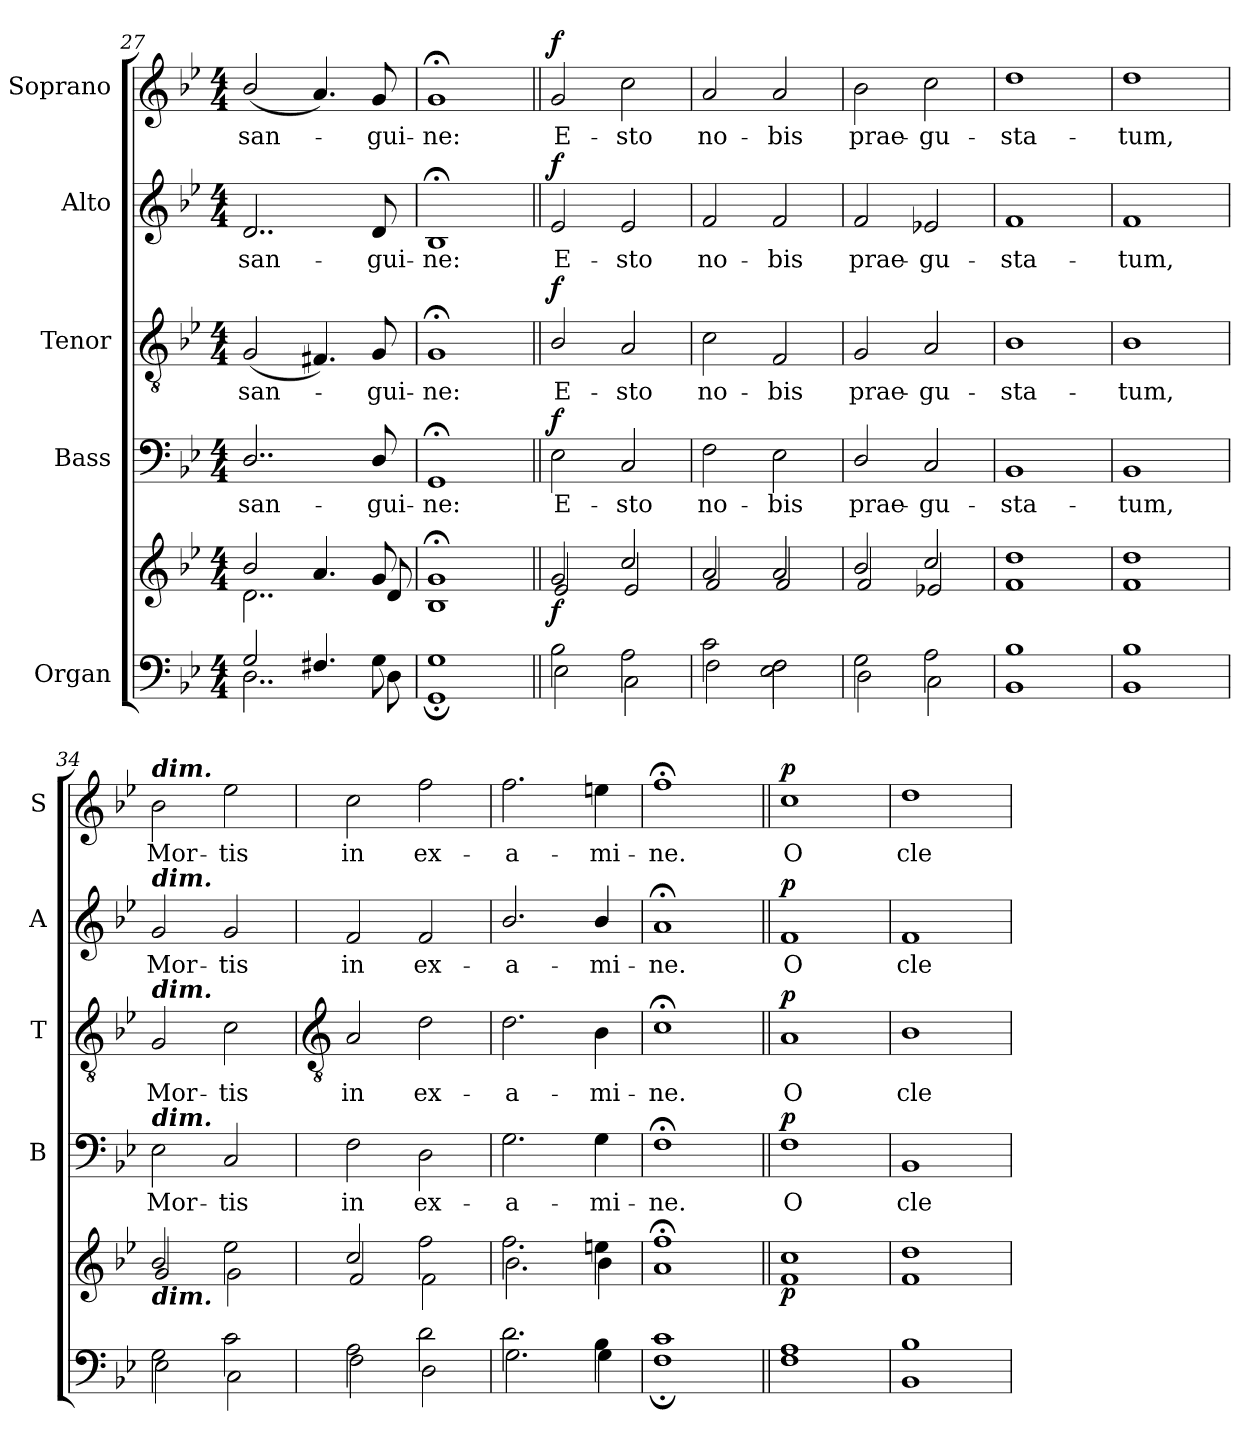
**kern	**kern	**dynam	**kern	**text	**dynam	**kern	**text	**dynam	**kern	**text	**dynam	**kern	**text	**dynam
*part5	*part5	*part5	*part4	*part4	*part4	*part3	*part3	*part3	*part2	*part2	*part2	*part1	*part1	*part1
*staff6	*staff5	*staff5/6	*staff4	*staff4	*staff4	*staff3	*staff3	*staff3	*staff2	*staff2	*staff2	*staff1	*staff1	*staff1
*I"Organ	*	*	*I"Bass	*	*	*I"Tenor	*	*	*I"Alto	*	*	*I"Soprano	*	*
*	*	*	*I'B	*	*	*I'T	*	*	*I'A	*	*	*I'S	*	*
!!LO:LB:g=z
*clefF4	*clefG2	*	*clefF4	*	*	*clefGv2	*	*	*clefG2	*	*	*clefG2	*	*
*k[b-e-]	*k[b-e-]	*	*k[b-e-]	*	*	*k[b-e-]	*	*	*k[b-e-]	*	*	*k[b-e-]	*	*
*B-:	*B-:	*	*B-:	*	*	*B-:	*	*	*B-:	*	*	*B-:	*	*
*M4/4	*M4/4	*	*M4/4	*	*	*M4/4	*	*	*M4/4	*	*	*M4/4	*	*
=27	=27	=27	=27	=27	=27	=27	=27	=27	=27	=27	=27	=27	=27	=27
*^	*^	*	*	*	*	*	*	*	*	*	*	*	*	*
!	!	!	!	!	!	!LO:LY:b	!	!	!LO:LY:b	!	!	!LO:LY:b	!	!	!LO:LY:b	!
2G/	2..D\	2b-/	2..d\	.	2..D/	san-	.	(<2G	san-	.	2..d	san-	.	(<2b-/	san-	.
4.F#X/	.	4.a/	.	.	.	.	.	4.F#X)	.	.	.	.	.	4.a)	.	.
!	!	!	!	!	!	!LO:LY:b	!	!	!LO:LY:b	!	!	!LO:LY:b	!	!	!LO:LY:b	!
8G\	8D\	8g/	8d/	.	8D/	-gui-	.	8G	gui-	.	8d	-gui-	.	8g	gui-	.
=28	=28	=28	=28	=28	=28	=28	=28	=28	=28	=28	=28	=28	=28	=28	=28	=28
!	!	!	!	!	!	!LO:LY:b	!	!	!LO:LY:b	!	!	!LO:LY:b	!	!	!LO:LY:b	!
1G/	1GG;\	1g;</	1B-\	.	1GG;<	-ne:	.	1G;<	-ne:	.	1B-;<	-ne:	.	1g;<	-ne:	.
=29||	=29||	=29||	=29||	=29||	=29||	=29||	=29||	=29||	=29||	=29||	=29||	=29||	=29||	=29||	=29||	=29||
!	!	!	!	!LO:DY:b	!	!LO:LY:b	!LO:DY:b	!	!LO:LY:b	!LO:DY:b	!	!LO:LY:b	!LO:DY:b	!	!LO:LY:b	!LO:DY:b
2B-\	2E-\	2g/	2e-/	f	2E-	E-	f	2B-/	E-	f	2e-	E-	f	2g	E-	f
!	!	!	!	!	!	!LO:LY:b	!	!	!LO:LY:b	!	!	!LO:LY:b	!	!	!LO:LY:b	!
2A\	2C\	2cc/	2e-/	.	2C	-sto	.	2A	-sto	.	2e-	-sto	.	2cc	-sto	.
=30	=30	=30	=30	=30	=30	=30	=30	=30	=30	=30	=30	=30	=30	=30	=30	=30
!	!	!	!	!	!	!LO:LY:b	!	!	!LO:LY:b	!	!	!LO:LY:b	!	!	!LO:LY:b	!
2c\	2F\	2a/	2f/	.	2F	no-	.	2c	no-	.	2f	no-	.	2a	no-	.
!	!	!	!	!	!	!LO:LY:b	!	!	!LO:LY:b	!	!	!LO:LY:b	!	!	!LO:LY:b	!
2F\	2E-\ 2F\	2a/	2f/	.	2E-	-bis	.	2F	-bis	.	2f	-bis	.	2a	-bis	.
=31	=31	=31	=31	=31	=31	=31	=31	=31	=31	=31	=31	=31	=31	=31	=31	=31
!	!	!	!	!	!	!LO:LY:b	!	!	!LO:LY:b	!	!	!LO:LY:b	!	!	!LO:LY:b	!
2G\	2D\	2b-/	2f/	.	2D/	prae-	.	2G	prae-	.	2f	prae-	.	2b-	prae-	.
!	!	!	!	!	!	!LO:LY:b	!	!	!LO:LY:b	!	!	!LO:LY:b	!	!	!LO:LY:b	!
2A\	2C\	2cc/	2e-X/	.	2C	-gu-	.	2A	-gu-	.	2e-X	-gu-	.	2cc	-gu-	.
=32	=32	=32	=32	=32	=32	=32	=32	=32	=32	=32	=32	=32	=32	=32	=32	=32
!	!	!	!	!	!	!LO:LY:b	!	!	!LO:LY:b	!	!	!LO:LY:b	!	!	!LO:LY:b	!
1B-/	1BB-\	1dd/	1f\	.	1BB-	-sta-	.	1B-	-sta-	.	1f	-sta-	.	1dd	-sta-	.
=33	=33	=33	=33	=33	=33	=33	=33	=33	=33	=33	=33	=33	=33	=33	=33	=33
!	!	!	!	!	!	!LO:LY:b	!	!	!LO:LY:b	!	!	!LO:LY:b	!	!	!LO:LY:b	!
1B-/	1BB-\	1dd/	1f\	.	1BB-	-tum,	.	1B-	-tum,	.	1f	-tum,	.	1dd	-tum,	.
=34	=34	=34	=34	=34	=34	=34	=34	=34	=34	=34	=34	=34	=34	=34	=34	=34
!	!	!	!	!	!	!	!	!	!	!	!	!	!	!LO:TX:a:Bi:t=dim.	!	!
!	!	!	!	!	!	!	!	!	!	!	!LO:TX:a:Bi:t=dim.	!	!	!	!	!
!	!	!	!	!	!	!	!	!LO:TX:a:Bi:t=dim.	!	!	!	!	!	!	!	!
!	!	!	!	!	!LO:TX:a:Bi:t=dim.	!	!	!	!	!	!	!	!	!	!	!
!	!	!LO:TX:b:Bi:t=dim.	!	!	!	!	!	!	!	!	!	!	!	!	!	!
!	!	!	!	!	!	!LO:LY:b	!	!	!LO:LY:b	!	!	!LO:LY:b	!	!	!LO:LY:b	!
2G\	2E-\	2b-/	2g/	.	2E-	Mor-	.	2G	Mor-	.	2g	Mor-	.	2b-	Mor-	.
!	!	!	!	!	!	!LO:LY:b	!	!	!LO:LY:b	!	!	!LO:LY:b	!	!	!LO:LY:b	!
2c\	2C\	2ee-\	2g\	.	2C	-tis	.	2c	-tis	.	2g	-tis	.	2ee-	-tis	.
!!LO:LB:g=z
=35	=35	=35	=35	=35	=35	=35	=35	=35	=35	=35	=35	=35	=35	=35	=35	=35
*	*	*	*	*	*	*	*	*clefGv2	*	*	*	*	*	*	*	*
!	!	!	!	!	!	!LO:LY:b	!	!	!LO:LY:b	!	!	!LO:LY:b	!	!	!LO:LY:b	!
2A\	2F\	2cc/	2f/	.	2F	in	.	2A	in	.	2f	in	.	2cc	in	.
!	!	!	!	!	!	!LO:LY:b	!	!	!LO:LY:b	!	!	!LO:LY:b	!	!	!LO:LY:b	!
2d\	2D\	2ff\	2f\	.	2D	ex-	.	2d	ex-	.	2f	ex-	.	2ff	ex-	.
=36	=36	=36	=36	=36	=36	=36	=36	=36	=36	=36	=36	=36	=36	=36	=36	=36
!	!	!	!	!	!	!LO:LY:b	!	!	!LO:LY:b	!	!	!LO:LY:b	!	!	!LO:LY:b	!
2.d\	2.G\	2.ff\	2.b-\	.	2.G	-a-	.	2.d	-a-	.	2.b-/	-a-	.	2.ff	-a-	.
!	!	!	!	!	!	!LO:LY:b	!	!	!LO:LY:b	!	!	!LO:LY:b	!	!	!LO:LY:b	!
4B-\	4G\	4een\	4b-\	.	4G	-mi-	.	4B-	-mi-	.	4b-/	-mi-	.	4een	-mi-	.
=37	=37	=37	=37	=37	=37	=37	=37	=37	=37	=37	=37	=37	=37	=37	=37	=37
!	!	!	!	!	!	!LO:LY:b	!	!	!LO:LY:b	!	!	!LO:LY:b	!	!	!LO:LY:b	!
1c/	1F;\	1ff;</	1a\	.	1F;<	-ne.	.	1c;<	-ne.	.	1a;<	-ne.	.	1ff;<	-ne.	.
=38||	=38||	=38||	=38||	=38||	=38||	=38||	=38||	=38||	=38||	=38||	=38||	=38||	=38||	=38||	=38||	=38||
!	!	!	!	!LO:DY:b	!	!LO:LY:b	!LO:DY:b	!	!LO:LY:b	!LO:DY:b	!	!LO:LY:b	!LO:DY:b	!	!LO:LY:b	!LO:DY:b
1A/	1F\	1cc/	1f\	p	1F	O	p	1A	O	p	1f	O	p	1cc	O	p
=39	=39	=39	=39	=39	=39	=39	=39	=39	=39	=39	=39	=39	=39	=39	=39	=39
!	!	!	!	!	!	!LO:LY:b	!	!	!LO:LY:b	!	!	!LO:LY:b	!	!	!LO:LY:b	!
1B-/	1BB-\	1dd/	1f\	.	1BB-	cle-	.	1B-	cle-	.	1f	cle-	.	1dd	cle-	.
*v	*v	*	*	*	*	*	*	*	*	*	*	*	*	*	*	*
*	*v	*v	*	*	*	*	*	*	*	*	*	*	*	*	*
=	=	=	=	=	=	=	=	=	=	=	=	=	=	=
*-	*-	*-	*-	*-	*-	*-	*-	*-	*-	*-	*-	*-	*-	*-
